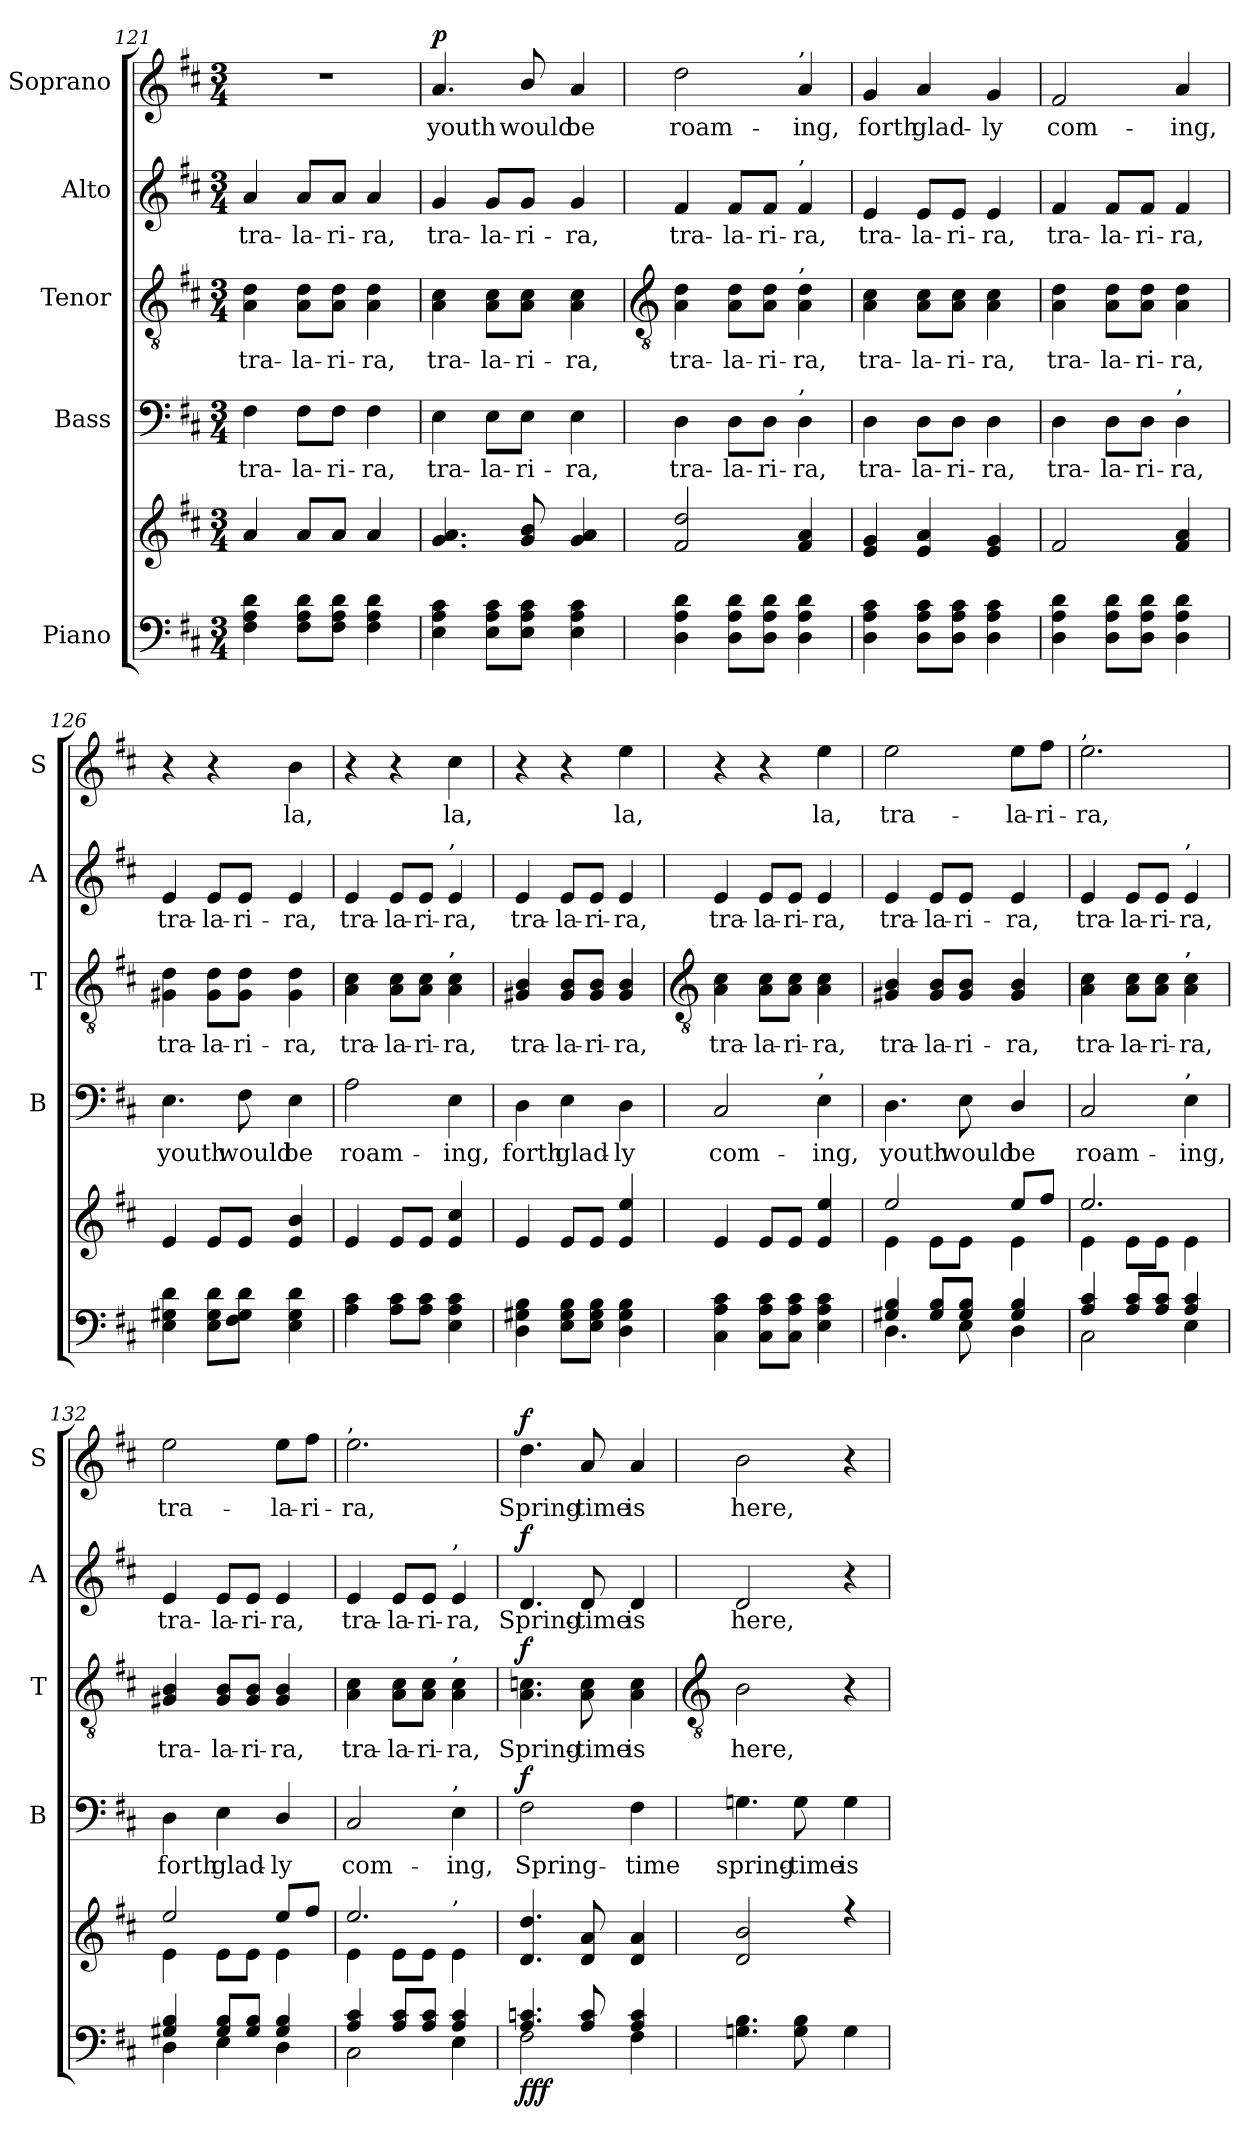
**kern	**kern	**dynam	**kern	**text	**dynam	**kern	**text	**dynam	**kern	**text	**dynam	**kern	**text	**dynam
*part5	*part5	*part5	*part4	*part4	*part4	*part3	*part3	*part3	*part2	*part2	*part2	*part1	*part1	*part1
*staff6	*staff5	*staff5/6	*staff4	*staff4	*staff4	*staff3	*staff3	*staff3	*staff2	*staff2	*staff2	*staff1	*staff1	*staff1
*I"Piano	*	*	*I"Bass	*	*	*I"Tenor	*	*	*I"Alto	*	*	*I"Soprano	*	*
*	*	*	*I'B	*	*	*I'T	*	*	*I'A	*	*	*I'S	*	*
*clefF4	*clefG2	*	*clefF4	*	*	*clefGv2	*	*	*clefG2	*	*	*clefG2	*	*
*k[f#c#]	*k[f#c#]	*	*k[f#c#]	*	*	*k[f#c#]	*	*	*k[f#c#]	*	*	*k[f#c#]	*	*
*D:	*D:	*	*D:	*	*	*D:	*	*	*D:	*	*	*D:	*	*
*M3/4	*M3/4	*	*M3/4	*	*	*M3/4	*	*	*M3/4	*	*	*M3/4	*	*
=121	=121	=121	=121	=121	=121	=121	=121	=121	=121	=121	=121	=121	=121	=121
!	!	!	!	!LO:LY:b	!	!	!LO:LY:b	!	!	!LO:LY:b	!	!LO:N:vis=1	!	!
4F# 4A 4d	4a	.	4F#	tra-	.	4A 4d	tra-	.	4a	tra-	.	2.r	.	.
!	!	!	!	!LO:LY:b	!	!	!LO:LY:b	!	!	!LO:LY:b	!	!	!	!
8F# 8A 8dL	8aL	.	8F#\L	-la-	.	8A\ 8d\L	-la-	.	8a/L	-la-	.	.	.	.
!	!	!	!	!LO:LY:b	!	!	!LO:LY:b	!	!	!LO:LY:b	!	!	!	!
8F# 8A 8dJ	8aJ	.	8F#\J	-ri-	.	8A\ 8d\J	-ri-	.	8a/J	-ri-	.	.	.	.
!	!	!	!	!LO:LY:b	!	!	!LO:LY:b	!	!	!LO:LY:b	!	!	!	!
4F# 4A 4d	4a	.	4F#	-ra,	.	4A 4d	-ra,	.	4a	-ra,	.	.	.	.
=122	=122	=122	=122	=122	=122	=122	=122	=122	=122	=122	=122	=122	=122	=122
!	!	!	!	!LO:LY:b	!	!	!LO:LY:b	!	!	!LO:LY:b	!	!	!LO:LY:b	!LO:DY:b
4E 4A 4c#	4.g 4.a	.	4E	tra-	.	4A 4c#	tra-	.	4g	tra-	.	4.a	youth	p
!	!	!	!	!LO:LY:b	!	!	!LO:LY:b	!	!	!LO:LY:b	!	!	!	!
8E 8A 8c#L	.	.	8E\L	-la-	.	8A\ 8c#\L	-la-	.	8g/L	-la-	.	.	.	.
!	!	!	!	!LO:LY:b	!	!	!LO:LY:b	!	!	!LO:LY:b	!	!	!LO:LY:b	!
8E 8A 8c#J	8g/ 8b/	.	8E\J	-ri-	.	8A\ 8c#\J	-ri-	.	8g/J	-ri-	.	8b/	would	.
!	!	!	!	!LO:LY:b	!	!	!LO:LY:b	!	!	!LO:LY:b	!	!	!LO:LY:b	!
4E 4A 4c#	4g 4a	.	4E	-ra,	.	4A 4c#	-ra,	.	4g	-ra,	.	4a	be	.
!!LO:LB:g=z
=123	=123	=123	=123	=123	=123	=123	=123	=123	=123	=123	=123	=123	=123	=123
*	*	*	*	*	*	*clefGv2	*	*	*	*	*	*	*	*
!	!	!	!	!LO:LY:b	!	!	!LO:LY:b	!	!	!LO:LY:b	!	!	!LO:LY:b	!
4D 4A 4d	2f# 2dd	.	4D	tra-	.	4A 4d	tra-	.	4f#	tra-	.	2dd	roam-	.
!	!	!	!	!LO:LY:b	!	!	!LO:LY:b	!	!	!LO:LY:b	!	!	!	!
8D 8A 8dL	.	.	8D\L	-la-	.	8A\ 8d\L	-la-	.	8f#/L	-la-	.	.	.	.
!	!	!	!	!LO:LY:b	!	!	!LO:LY:b	!	!	!LO:LY:b	!	!	!	!
8D 8A 8dJ	.	.	8D\J	-ri-	.	8A\ 8d\J	-ri-	.	8f#/J	-ri-	.	.	.	.
!	!	!	!	!	!	!	!	!	!	!	!	!LO:TX:a:t=,	!	!
!	!	!	!	!	!	!	!	!	!LO:TX:a:t=,	!	!	!	!	!
!	!	!	!	!	!	!LO:TX:a:t=,	!	!	!	!	!	!	!	!
!	!	!	!LO:TX:a:t=,	!	!	!	!	!	!	!	!	!	!	!
!	!	!	!	!LO:LY:b	!	!	!LO:LY:b	!	!	!LO:LY:b	!	!	!LO:LY:b	!
4D 4A 4d	4f# 4a	.	4D	-ra,	.	4A 4d	-ra,	.	4f#	-ra,	.	4a	-ing,	.
=124	=124	=124	=124	=124	=124	=124	=124	=124	=124	=124	=124	=124	=124	=124
!	!	!	!	!LO:LY:b	!	!	!LO:LY:b	!	!	!LO:LY:b	!	!	!LO:LY:b	!
4D 4A 4c#	4e 4g	.	4D	tra-	.	4A 4c#	tra-	.	4e	tra-	.	4g	forth	.
!	!	!	!	!LO:LY:b	!	!	!LO:LY:b	!	!	!LO:LY:b	!	!	!LO:LY:b	!
8D 8A 8c#L	4e 4a	.	8D\L	-la-	.	8A\ 8c#\L	-la-	.	8e/L	-la-	.	4a	glad-	.
!	!	!	!	!LO:LY:b	!	!	!LO:LY:b	!	!	!LO:LY:b	!	!	!	!
8D 8A 8c#J	.	.	8D\J	-ri-	.	8A\ 8c#\J	-ri-	.	8e/J	-ri-	.	.	.	.
!	!	!	!	!LO:LY:b	!	!	!LO:LY:b	!	!	!LO:LY:b	!	!	!LO:LY:b	!
4D 4A 4c#	4e 4g	.	4D	-ra,	.	4A 4c#	-ra,	.	4e	-ra,	.	4g	-ly	.
=125	=125	=125	=125	=125	=125	=125	=125	=125	=125	=125	=125	=125	=125	=125
!	!	!	!	!LO:LY:b	!	!	!LO:LY:b	!	!	!LO:LY:b	!	!	!LO:LY:b	!
4D 4A 4d	2f#	.	4D	tra-	.	4A 4d	tra-	.	4f#	tra-	.	2f#	com-	.
!	!	!	!	!LO:LY:b	!	!	!LO:LY:b	!	!	!LO:LY:b	!	!	!	!
8D 8A 8dL	.	.	8D\L	-la-	.	8A\ 8d\L	-la-	.	8f#/L	-la-	.	.	.	.
!	!	!	!	!LO:LY:b	!	!	!LO:LY:b	!	!	!LO:LY:b	!	!	!	!
8D 8A 8dJ	.	.	8D\J	-ri-	.	8A\ 8d\J	-ri-	.	8f#/J	-ri-	.	.	.	.
!	!	!	!LO:TX:a:t=,	!	!	!	!	!	!	!	!	!	!	!
!	!	!	!	!LO:LY:b	!	!	!LO:LY:b	!	!	!LO:LY:b	!	!	!LO:LY:b	!
4D 4A 4d	4f# 4a	.	4D	-ra,	.	4A 4d	-ra,	.	4f#	-ra,	.	4a	-ing,	.
=126	=126	=126	=126	=126	=126	=126	=126	=126	=126	=126	=126	=126	=126	=126
!	!	!	!	!LO:LY:b	!	!	!LO:LY:b	!	!	!LO:LY:b	!	!	!	!
4E 4G#X 4d	4e	.	4.E	youth	.	4G#X 4d	tra-	.	4e	tra-	.	4r	.	.
!	!	!	!	!	!	!	!LO:LY:b	!	!	!LO:LY:b	!	!	!	!
8E 8G# 8dL	8eL	.	.	.	.	8G#\ 8d\L	-la-	.	8e/L	-la-	.	4r	.	.
!	!	!	!	!LO:LY:b	!	!	!LO:LY:b	!	!	!LO:LY:b	!	!	!	!
8F# 8G# 8dJ	8eJ	.	8F#	would	.	8G#\ 8d\J	-ri-	.	8e/J	-ri-	.	.	.	.
!	!	!	!	!LO:LY:b	!	!	!LO:LY:b	!	!	!LO:LY:b	!	!	!LO:LY:b	!
4E 4G# 4d	4e 4b	.	4E	be	.	4G# 4d	-ra,	.	4e	-ra,	.	4b	la,	.
=127	=127	=127	=127	=127	=127	=127	=127	=127	=127	=127	=127	=127	=127	=127
!	!	!	!	!LO:LY:b	!	!	!LO:LY:b	!	!	!LO:LY:b	!	!	!	!
4A 4c#	4e	.	2A	roam-	.	4A 4c#	tra-	.	4e	tra-	.	4r	.	.
!	!	!	!	!	!	!	!LO:LY:b	!	!	!LO:LY:b	!	!	!	!
8A 8c#L	8eL	.	.	.	.	8A\ 8c#\L	-la-	.	8e/L	-la-	.	4r	.	.
!	!	!	!	!	!	!	!LO:LY:b	!	!	!LO:LY:b	!	!	!	!
8A 8c#J	8eJ	.	.	.	.	8A\ 8c#\J	-ri-	.	8e/J	-ri-	.	.	.	.
!	!	!	!	!	!	!	!	!	!LO:TX:a:t=,	!	!	!	!	!
!	!	!	!	!	!	!LO:TX:a:t=,	!	!	!	!	!	!	!	!
!	!	!	!	!LO:LY:b	!	!	!LO:LY:b	!	!	!LO:LY:b	!	!	!LO:LY:b	!
4E 4A 4c#	4e 4cc#	.	4E	-ing,	.	4A 4c#	-ra,	.	4e	-ra,	.	4cc#	la,	.
=128	=128	=128	=128	=128	=128	=128	=128	=128	=128	=128	=128	=128	=128	=128
!	!	!	!	!LO:LY:b	!	!	!LO:LY:b	!	!	!LO:LY:b	!	!	!	!
4D 4G#X 4B	4e	.	4D	forth	.	4G#X 4B	tra-	.	4e	tra-	.	4r	.	.
!	!	!	!	!LO:LY:b	!	!	!LO:LY:b	!	!	!LO:LY:b	!	!	!	!
8E 8G# 8BL	8eL	.	4E	glad-	.	8G#/ 8B/L	-la-	.	8e/L	-la-	.	4r	.	.
!	!	!	!	!	!	!	!LO:LY:b	!	!	!LO:LY:b	!	!	!	!
8E 8G# 8BJ	8eJ	.	.	.	.	8G#/ 8B/J	-ri-	.	8e/J	-ri-	.	.	.	.
!	!	!	!	!LO:LY:b	!	!	!LO:LY:b	!	!	!LO:LY:b	!	!	!LO:LY:b	!
4D 4G# 4B	4e 4ee	.	4D	-ly	.	4G# 4B	-ra,	.	4e	-ra,	.	4ee	la,	.
!!LO:LB:g=z
=129	=129	=129	=129	=129	=129	=129	=129	=129	=129	=129	=129	=129	=129	=129
*	*	*	*	*	*	*clefGv2	*	*	*	*	*	*	*	*
*^	*^	*	*	*	*	*	*	*	*	*	*	*	*	*
!	!	!	!	!	!	!LO:LY:b	!	!	!LO:LY:b	!	!	!LO:LY:b	!	!	!	!
2.ryy	4C#\ 4A\ 4c#\	4e/	2.ryy	.	2C#	com-	.	4A 4c#	tra-	.	4e	tra-	.	4r	.	.
!	!	!	!	!	!	!	!	!	!LO:LY:b	!	!	!LO:LY:b	!	!	!	!
.	8C#\ 8A\ 8c#\L	8e/L	.	.	.	.	.	8A\ 8c#\L	-la-	.	8e/L	-la-	.	4r	.	.
!	!	!	!	!	!	!	!	!	!LO:LY:b	!	!	!LO:LY:b	!	!	!	!
.	8C#\ 8A\ 8c#\J	8e/J	.	.	.	.	.	8A\ 8c#\J	-ri-	.	8e/J	-ri-	.	.	.	.
!	!	!	!	!	!LO:TX:a:t=,	!	!	!	!	!	!	!	!	!	!	!
!	!	!	!	!	!	!LO:LY:b	!	!	!LO:LY:b	!	!	!LO:LY:b	!	!	!LO:LY:b	!
.	4E\ 4A\ 4c#\	4e/ 4ee/	.	.	4E	-ing,	.	4A 4c#	-ra,	.	4e	-ra,	.	4ee	la,	.
=130	=130	=130	=130	=130	=130	=130	=130	=130	=130	=130	=130	=130	=130	=130	=130	=130
!	!	!	!	!	!	!LO:LY:b	!	!	!LO:LY:b	!	!	!LO:LY:b	!	!	!LO:LY:b	!
4G#X/ 4B/	4.D\	2ee/	4e\	.	4.D	youth	.	4G#X 4B	tra-	.	4e	tra-	.	2ee	tra-	.
!	!	!	!	!	!	!	!	!	!LO:LY:b	!	!	!LO:LY:b	!	!	!	!
8G#/ 8B/L	.	.	8e\L	.	.	.	.	8G#/ 8B/L	-la-	.	8e/L	-la-	.	.	.	.
!	!	!	!	!	!	!LO:LY:b	!	!	!LO:LY:b	!	!	!LO:LY:b	!	!	!	!
8G#/ 8B/J	8E\	.	8e\J	.	8E	would	.	8G#/ 8B/J	-ri-	.	8e/J	-ri-	.	.	.	.
!	!	!	!	!	!	!LO:LY:b	!	!	!LO:LY:b	!	!	!LO:LY:b	!	!	!LO:LY:b	!
4G#/ 4B/	4D\	8ee/L	4e\	.	4D/	be	.	4G# 4B	-ra,	.	4e	-ra,	.	8ee\L	-la-	.
!	!	!	!	!	!	!	!	!	!	!	!	!	!	!	!LO:LY:b	!
.	.	8ff#/J	.	.	.	.	.	.	.	.	.	.	.	8ff#\J	-ri-	.
=131	=131	=131	=131	=131	=131	=131	=131	=131	=131	=131	=131	=131	=131	=131	=131	=131
!	!	!	!	!	!	!	!	!	!	!	!	!	!	!LO:TX:a:t=,	!	!
!	!	!	!	!	!	!LO:LY:b	!	!	!LO:LY:b	!	!	!LO:LY:b	!	!	!LO:LY:b	!
4A/ 4c#/	2C#\	2.ee/	4e\	.	2C#	roam-	.	4A 4c#	tra-	.	4e	tra-	.	2.ee	-ra,	.
!	!	!	!	!	!	!	!	!	!LO:LY:b	!	!	!LO:LY:b	!	!	!	!
8A/ 8c#/L	.	.	8e\L	.	.	.	.	8A\ 8c#\L	-la-	.	8e/L	-la-	.	.	.	.
!	!	!	!	!	!	!	!	!	!LO:LY:b	!	!	!LO:LY:b	!	!	!	!
8A/ 8c#/J	.	.	8e\J	.	.	.	.	8A\ 8c#\J	-ri-	.	8e/J	-ri-	.	.	.	.
!	!	!	!	!	!	!	!	!	!	!	!LO:TX:a:t=,	!	!	!	!	!
!	!	!	!	!	!	!	!	!LO:TX:a:t=,	!	!	!	!	!	!	!	!
!	!	!	!	!	!LO:TX:a:t=,	!	!	!	!	!	!	!	!	!	!	!
!	!	!	!	!	!	!LO:LY:b	!	!	!LO:LY:b	!	!	!LO:LY:b	!	!	!	!
4A/ 4c#/	4E\	.	4e\	.	4E	-ing,	.	4A 4c#	-ra,	.	4e	-ra,	.	.	.	.
=132	=132	=132	=132	=132	=132	=132	=132	=132	=132	=132	=132	=132	=132	=132	=132	=132
!	!	!	!	!	!	!LO:LY:b	!	!	!LO:LY:b	!	!	!LO:LY:b	!	!	!LO:LY:b	!
4G#X/ 4B/	4D\	2ee/	4e\	.	4D	forth	.	4G#X 4B	tra-	.	4e	tra-	.	2ee	tra-	.
!	!	!	!	!	!	!LO:LY:b	!	!	!LO:LY:b	!	!	!LO:LY:b	!	!	!	!
8G#/ 8B/L	4E\	.	8e\L	.	4E	glad-	.	8G#/ 8B/L	-la-	.	8e/L	-la-	.	.	.	.
!	!	!	!	!	!	!	!	!	!LO:LY:b	!	!	!LO:LY:b	!	!	!	!
8G#/ 8B/J	.	.	8e\J	.	.	.	.	8G#/ 8B/J	-ri-	.	8e/J	-ri-	.	.	.	.
!	!	!	!	!	!	!LO:LY:b	!	!	!LO:LY:b	!	!	!LO:LY:b	!	!	!LO:LY:b	!
4G#/ 4B/	4D\	8ee/L	4e\	.	4D/	-ly	.	4G# 4B	-ra,	.	4e	-ra,	.	8ee\L	-la-	.
!	!	!	!	!	!	!	!	!	!	!	!	!	!	!	!LO:LY:b	!
.	.	8ff#/J	.	.	.	.	.	.	.	.	.	.	.	8ff#\J	-ri-	.
=133	=133	=133	=133	=133	=133	=133	=133	=133	=133	=133	=133	=133	=133	=133	=133	=133
!	!	!	!	!	!	!	!	!	!	!	!	!	!	!LO:TX:a:t=,	!	!
!	!	!	!	!	!	!LO:LY:b	!	!	!LO:LY:b	!	!	!LO:LY:b	!	!	!LO:LY:b	!
4A/ 4c#/	2C#\	2.ee/	4e\	.	2C#	com-	.	4A 4c#	tra-	.	4e	tra-	.	2.ee	-ra,	.
!	!	!	!	!	!	!	!	!	!LO:LY:b	!	!	!LO:LY:b	!	!	!	!
8A/ 8c#/L	.	.	8e\L	.	.	.	.	8A\ 8c#\L	-la-	.	8e/L	-la-	.	.	.	.
!	!	!	!	!	!	!	!	!	!LO:LY:b	!	!	!LO:LY:b	!	!	!	!
8A/ 8c#/J	.	.	8e\J	.	.	.	.	8A\ 8c#\J	-ri-	.	8e/J	-ri-	.	.	.	.
!	!	!	!	!	!	!	!	!	!	!	!LO:TX:a:t=,	!	!	!	!	!
!	!	!	!	!	!	!	!	!LO:TX:a:t=,	!	!	!	!	!	!	!	!
!	!	!	!	!	!LO:TX:a:t=,	!	!	!	!	!	!	!	!	!	!	!
!	!	!	!LO:TX:a:t=,	!	!	!	!	!	!	!	!	!	!	!	!	!
!	!	!	!	!	!	!LO:LY:b	!	!	!LO:LY:b	!	!	!LO:LY:b	!	!	!	!
4A/ 4c#/	4E\	.	4e\	.	4E	-ing,	.	4A 4c#	-ra,	.	4e	-ra,	.	.	.	.
=134	=134	=134	=134	=134	=134	=134	=134	=134	=134	=134	=134	=134	=134	=134	=134	=134
!	!	!	!	!LO:DY:b=2	!	!LO:LY:b	!	!	!LO:LY:b	!	!	!LO:LY:b	!	!	!LO:LY:b	!
!	!	!	!	!LO:DY:n=1:b=2	!	!	!	!	!	!	!	!	!	!	!	!
!	!	!	!	!LO:DY:n=2:b	!	!	!LO:DY:b	!	!	!LO:DY:b	!	!	!LO:DY:b	!	!	!LO:DY:b
4.A/ 4.cn/	2F#\	4.d/ 4.dd/	2.ryy	f f f	2F#	Spring-	f	4.A 4.cn	Spring-	f	4.d	Spring-	f	4.dd	Spring-	f
!	!	!	!	!	!	!	!	!	!LO:LY:b	!	!	!LO:LY:b	!	!	!LO:LY:b	!
8A/ 8c/	.	8d/ 8a/	.	.	.	.	.	8A 8c	-time	.	8d	-time	.	8a	-time	.
!	!	!	!	!	!	!LO:LY:b	!	!	!LO:LY:b	!	!	!LO:LY:b	!	!	!LO:LY:b	!
4A/ 4c/	4F#\	4d/ 4a/	.	.	4F#	-time	.	4A 4c	is	.	4d	is	.	4a	is	.
!!LO:LB:g=z
=135	=135	=135	=135	=135	=135	=135	=135	=135	=135	=135	=135	=135	=135	=135	=135	=135
*	*	*	*	*	*	*	*	*clefGv2	*	*	*	*	*	*	*	*
!LO:N:vis=1	!	!	!LO:N:vis=1	!	!	!LO:LY:b	!	!	!LO:LY:b	!	!	!LO:LY:b	!	!	!LO:LY:b	!
2.ryy	4.Gn\ 4.B\	2d/ 2b/	2.ryy	.	4.Gn	spring-	.	2B\	here,	.	2d	here,	.	2b	here,	.
!	!	!	!	!	!	!LO:LY:b	!	!	!	!	!	!	!	!	!	!
.	8G\ 8B\	.	.	.	8G	-time	.	.	.	.	.	.	.	.	.	.
!	!	!	!	!	!	!LO:LY:b	!	!	!	!	!	!	!	!	!	!
.	4G\	4r	.	.	4G	is	.	4r	.	.	4r	.	.	4r	.	.
*v	*v	*	*	*	*	*	*	*	*	*	*	*	*	*	*	*
*	*v	*v	*	*	*	*	*	*	*	*	*	*	*	*	*
=	=	=	=	=	=	=	=	=	=	=	=	=	=	=
*-	*-	*-	*-	*-	*-	*-	*-	*-	*-	*-	*-	*-	*-	*-
